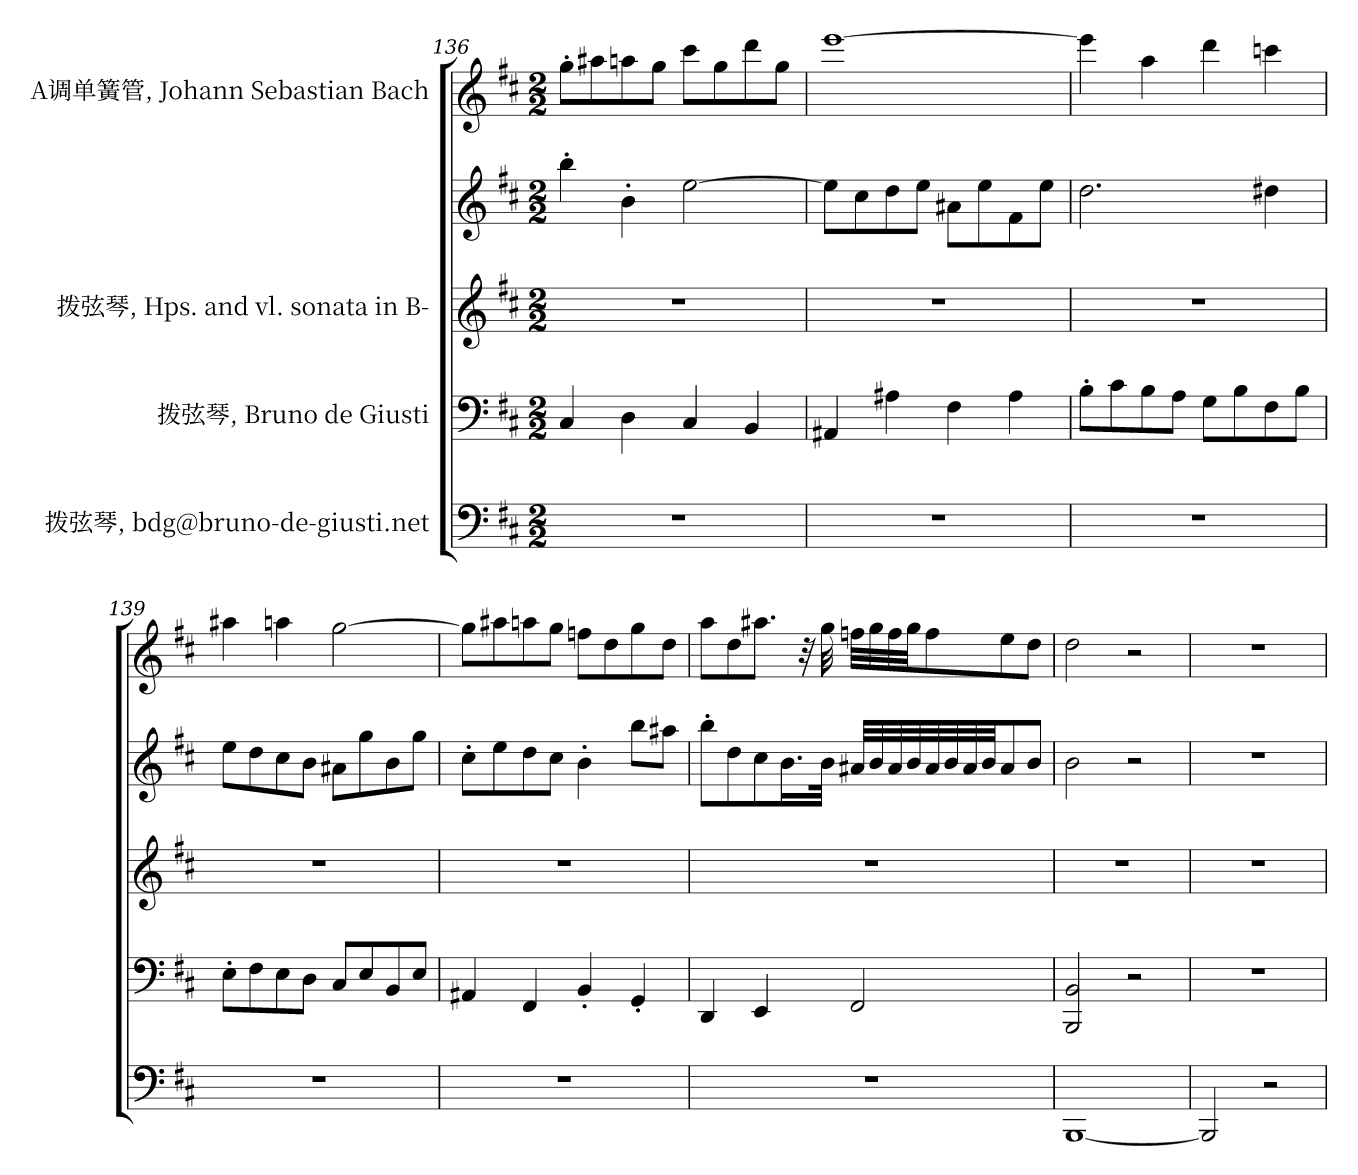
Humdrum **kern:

**kern	**kern	**kern	**kern	**kern
*part4	*part3	*part2	*part2	*part1
*staff5	*staff4	*staff3	*staff2	*staff1
*I"拨弦琴, bdg@bruno-de-giusti.net	*I"拨弦琴, Bruno de Giusti	*I"拨弦琴, Hps. and vl. sonata in B-	*	*I"A调单簧管, Johann Sebastian Bach
*clefF4	*clefF4	*clefG2	*clefG2	*clefG2
*	*	*	*	*ITrd2c3
*k[f#c#]	*k[f#c#]	*k[f#c#]	*k[f#c#]	*k[f#c#g#d#a#]
*M2/2	*M2/2	*M2/2	*M2/2	*M2/2
*MM176	*MM176	*MM176	*MM176	*MM176
=136	=136	=136	=136	=136
1r	4C#/	1r	4bb'\	8ee'\L
*	*	*	*	*MM180
.	.	.	.	8ff##X\
*	*	*	*	*MM184
.	4D\	.	4b'\	8ff#X\
*	*	*	*	*MM188
.	.	.	.	8ee\J
.	4C#/	.	[2ee\	8aa#\L
.	.	.	.	8ee\
.	4BB/	.	.	8bb\
.	.	.	.	8ee\J
!!LO:PB:g=z
=137	=137	=137	=137	=137
1r	4AA#X/	1r	8ee\L]	[1ccc#
.	.	.	8cc#\	.
.	4A#X\	.	8dd\	.
.	.	.	8ee\J	.
.	4F#\	.	8a#X\L	.
.	.	.	8ee\	.
.	4A#\	.	8f#\	.
.	.	.	8ee\J	.
=138	=138	=138	=138	=138
1r	8B'\L	1r	2.dd\	4ccc#\]
.	8c#\	.	.	.
.	8B\	.	.	4ff#\
.	8A\J	.	.	.
*	*	*	*	*MM184
.	8G\L	.	.	4bb\
.	8B\	.	.	.
.	8F#\	.	4dd#X\	4aan\
.	8B\J	.	.	.
=139	=139	=139	=139	=139
1r	8E'\L	1r	8ee\L	4ff##X\
.	8F#\	.	8dd\	.
*	*	*	*	*MM182
.	8E\	.	8cc#\	4ff#X\
.	8D\J	.	8b\J	.
.	8C#/L	.	8a#X\L	[2ee\
.	8E/	.	8gg\	.
.	8BB/	.	8b\	.
.	8E/J	.	8gg\J	.
=140	=140	=140	=140	=140
*	*	*	*	*MM180
1r	4AA#X/	1r	8cc#'\L	8ee\L]
.	.	.	8ee\	8ff##X\
.	4FF#/	.	8dd\	8ff#X\
.	.	.	8cc#\J	8ee\J
*	*	*	*	*MM170
.	4BB'/	.	4b'\	8ddn\L
.	.	.	.	8b\
.	4GG'/	.	8bb\L	8ee\
.	.	.	8aa#X\J	8b\J
!!LO:LB:g=z
=141	=141	=141	=141	=141
*	*	*	*	*MM160
1r	4DD/	1r	8bb'\L	8ff#\L
.	.	.	8dd\	8b\
.	4EE/	.	8cc#\	8.ff##X\J
.	.	.	16.b\L	.
.	.	.	.	32r
.	.	.	32b\JJk	32ee\
*	*	*	*	*MM150
.	2FF#/	.	32a#X/LLL	32ddn\LLL
.	.	.	32b/	32ee\
.	.	.	32a#/	32dd\
.	.	.	32b/	32ee\JJ
*	*	*	*	*MM132
.	.	.	32a#/	8dd\
.	.	.	32b/	.
.	.	.	32a#/	.
.	.	.	32b/JJ	.
.	.	.	8a#/	8cc#\
*	*	*	*	*MM60
.	.	.	8b/J	8b\J
=142	=142	=142	=142	=142
*	*	*	*	*MM80
[1BBB	2BBB/ 2BB/	1r	2b\	2b\
.	2r	.	2r	2r
=143	=143	=143	=143	=143
2BBB/]	1r	1r	1r	1r
2r	.	.	.	.
=	=	=	=	=
*-	*-	*-	*-	*-
